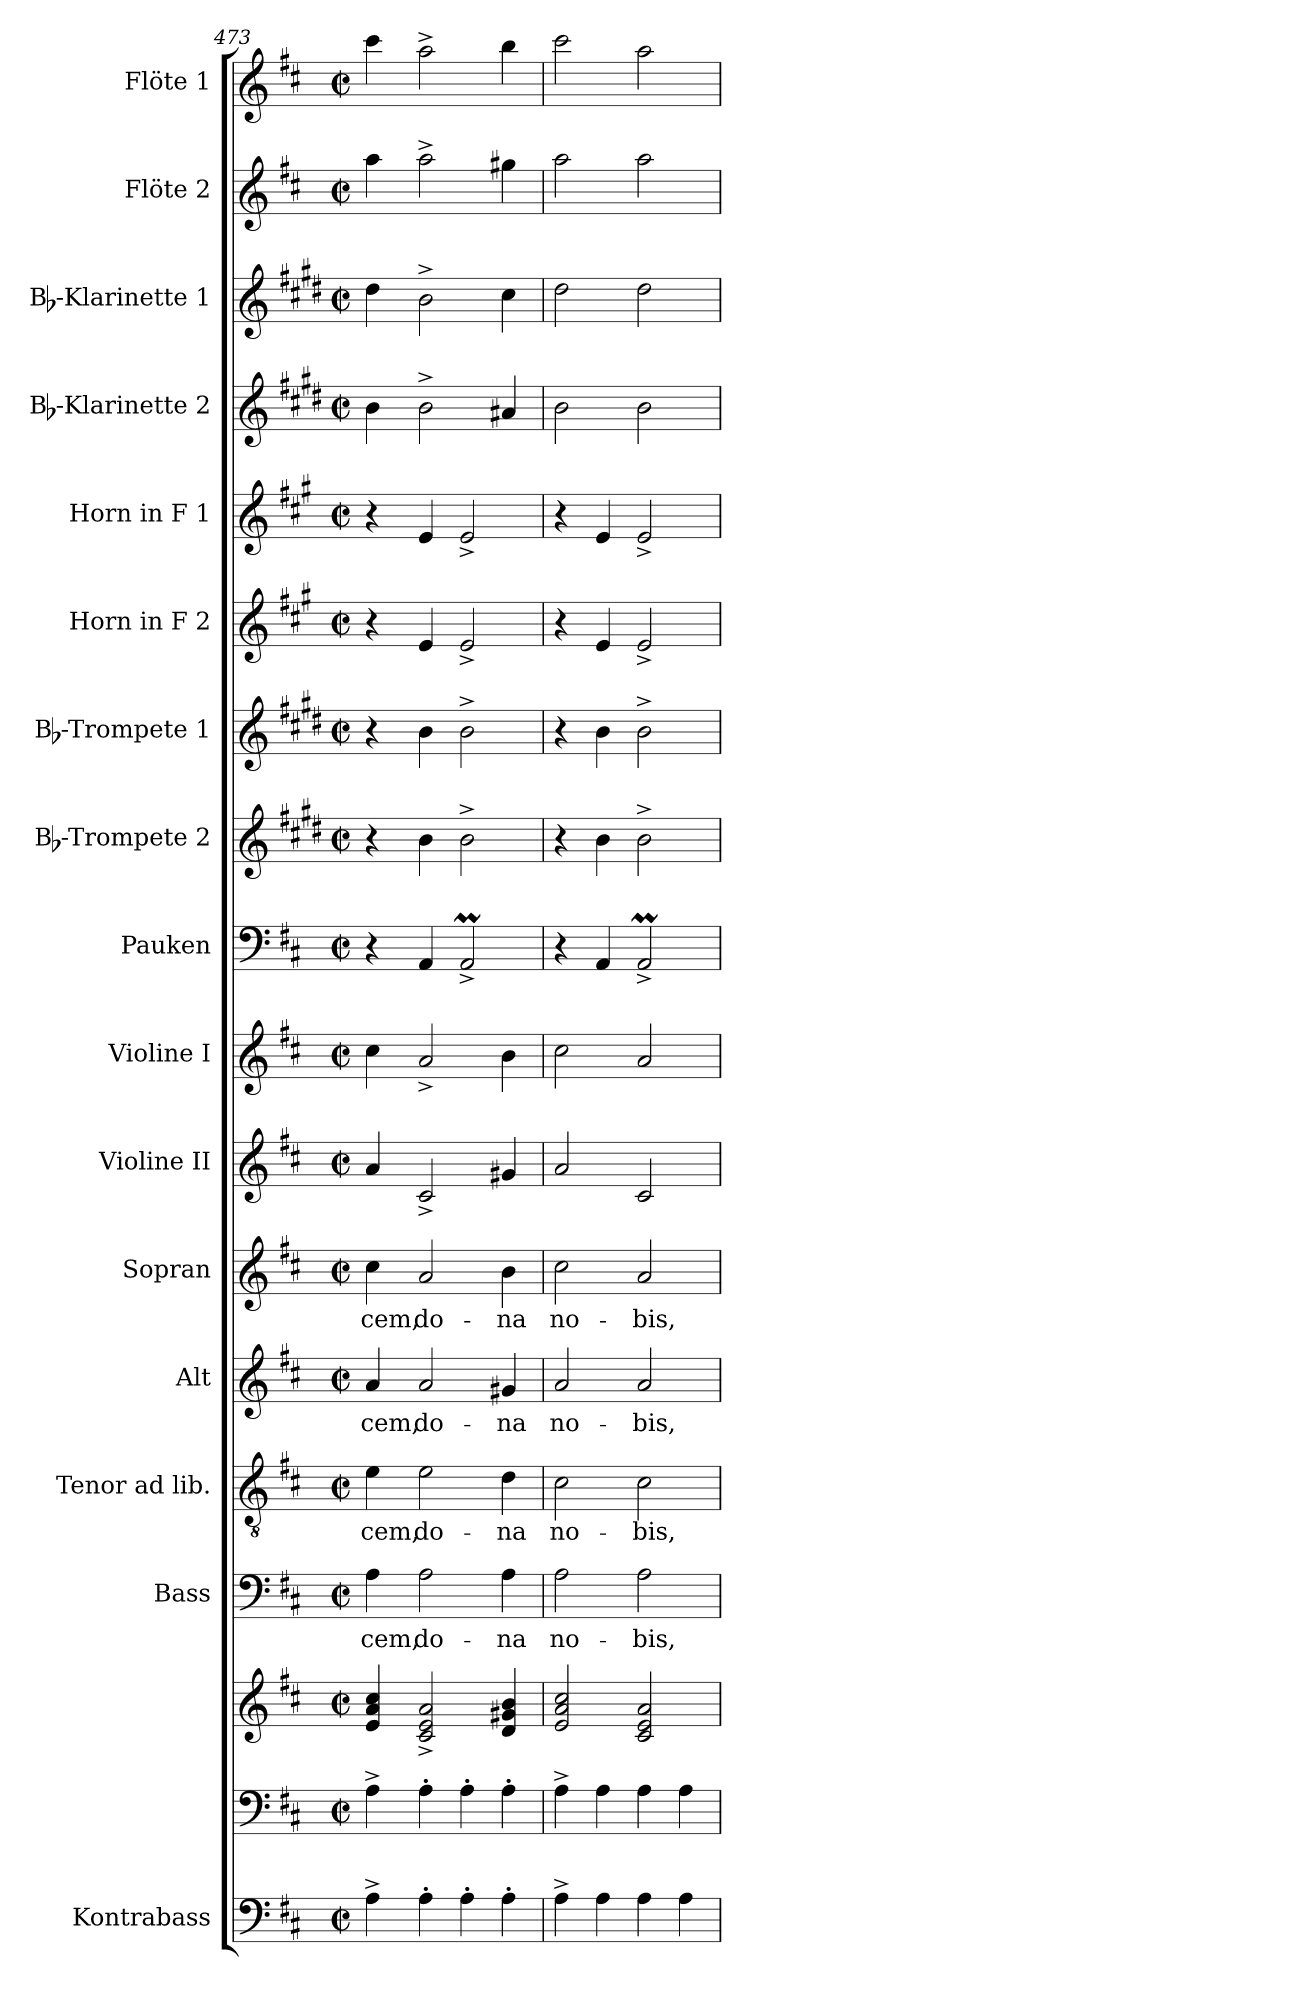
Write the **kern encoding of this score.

**kern	**kern	**kern	**kern	**text	**kern	**text	**kern	**text	**kern	**text	**kern	**kern	**kern	**kern	**kern	**kern	**kern	**kern	**kern	**kern	**kern
*part17	*part16	*part16	*part15	*part15	*part14	*part14	*part13	*part13	*part12	*part12	*part11	*part10	*part9	*part8	*part7	*part6	*part5	*part4	*part3	*part2	*part1
*staff18	*staff17	*staff16	*staff15	*staff15	*staff14	*staff14	*staff13	*staff13	*staff12	*staff12	*staff11	*staff10	*staff9	*staff8	*staff7	*staff6	*staff5	*staff4	*staff3	*staff2	*staff1
*I"Kontrabass	*	*	*I"Bass	*	*I"Tenor ad lib.	*	*I"Alt	*	*I"Sopran	*	*I"Violine II	*I"Violine I	*I"Pauken	*I"Bb-Trompete 2	*I"Bb-Trompete 1	*I"Horn in F 2	*I"Horn in F 1	*I"Bb-Klarinette 2	*I"Bb-Klarinette 1	*I"Flöte 2	*I"Flöte 1
*I'Kb.	*	*	*I'B.	*	*I'T.	*	*I'A.	*	*I'S.	*	*I'Vl. II	*I'Vl. I	*I'Pk.	*I'Bb Trp. 2	*I'Bb Trp. 1	*	*	*I'Bb Kl. 2	*I'Bb Kl. 1	*I'Fl. 2	*I'Fl. 1
*clefF4	*clefF4	*clefG2	*clefF4	*	*clefGv2	*	*clefG2	*	*clefG2	*	*clefG2	*clefG2	*clefF4	*clefG2	*clefG2	*clefG2	*clefG2	*clefG2	*clefG2	*clefG2	*clefG2
*ITrd7c12	*	*	*	*	*	*	*	*	*	*	*	*	*	*ITrd1c2	*ITrd1c2	*ITrd4c7	*ITrd4c7	*ITrd1c2	*ITrd1c2	*	*
*k[f#c#]	*k[f#c#]	*k[f#c#]	*k[f#c#]	*	*k[f#c#]	*	*k[f#c#]	*	*k[f#c#]	*	*k[f#c#]	*k[f#c#]	*k[f#c#]	*k[f#c#]	*k[f#c#]	*k[f#c#]	*k[f#c#]	*k[f#c#]	*k[f#c#]	*k[f#c#]	*k[f#c#]
*D:	*D:	*D:	*D:	*	*D:	*	*D:	*	*D:	*	*D:	*D:	*D:	*D:	*D:	*D:	*D:	*D:	*D:	*D:	*D:
*M2/2	*M2/2	*M2/2	*M2/2	*	*M2/2	*	*M2/2	*	*M2/2	*	*M2/2	*M2/2	*M2/2	*M2/2	*M2/2	*M2/2	*M2/2	*M2/2	*M2/2	*M2/2	*M2/2
*met(c|)	*met(c|)	*met(c|)	*met(c|)	*	*met(c|)	*	*met(c|)	*	*met(c|)	*	*met(c|)	*met(c|)	*met(c|)	*met(c|)	*met(c|)	*met(c|)	*met(c|)	*met(c|)	*met(c|)	*met(c|)	*met(c|)
=473	=473	=473	=473	=473	=473	=473	=473	=473	=473	=473	=473	=473	=473	=473	=473	=473	=473	=473	=473	=473	=473
!	!	!	!	!LO:LY:b	!	!LO:LY:b	!	!LO:LY:b	!	!LO:LY:b	!	!	!	!	!	!	!	!	!	!	!
4AA^>\	4A^>\	4e/ 4a/ 4cc#/	4A\	-cem,	4e\	-cem,	4a/	-cem,	4cc#\	-cem,	4a/	4cc#\	4r	4r	4r	4r	4r	4a\	4cc#\	4aa\	4ccc#\
!	!	!	!	!LO:LY:b	!	!LO:LY:b	!	!LO:LY:b	!	!LO:LY:b	!	!	!	!	!	!	!	!	!	!	!
4AA'>\	4A'>\	2c#/^< 2e/^< 2a/^<	2A\	do-	2e\	do-	2a/	do-	2a/	do-	2c#^</	2a^</	4AA/	4a\	4a\	4A/	4A/	2a^>\	2a^>\	2aa^>\	2aa^>\
4AA'>\	4A'>\	.	.	.	.	.	.	.	.	.	.	.	2AAM^>/	2a^>\	2a^>\	2A^</	2A^</	.	.	.	.
!	!	!	!	!LO:LY:b	!	!LO:LY:b	!	!LO:LY:b	!	!LO:LY:b	!	!	!	!	!	!	!	!	!	!	!
4AA'>\	4A'>\	4d/ 4g#X/ 4b/	4A\	-na	4d\	-na	4g#X/	-na	4b\	-na	4g#X/	4b\	.	.	.	.	.	4g#X/	4b\	4gg#X\	4bb\
=474	=474	=474	=474	=474	=474	=474	=474	=474	=474	=474	=474	=474	=474	=474	=474	=474	=474	=474	=474	=474	=474
!	!	!	!	!LO:LY:b	!	!LO:LY:b	!	!LO:LY:b	!	!LO:LY:b	!	!	!	!	!	!	!	!	!	!	!
4AA^>\	4A^>\	2e/ 2a/ 2cc#/	2A\	no-	2c#\	no-	2a/	no-	2cc#\	no-	2a/	2cc#\	4r	4r	4r	4r	4r	2a\	2cc#\	2aa\	2ccc#\
4AA\	4A\	.	.	.	.	.	.	.	.	.	.	.	4AA/	4a\	4a\	4A/	4A/	.	.	.	.
!	!	!	!	!LO:LY:b	!	!LO:LY:b	!	!LO:LY:b	!	!LO:LY:b	!	!	!	!	!	!	!	!	!	!	!
4AA\	4A\	2c#/ 2e/ 2a/	2A\	-bis,	2c#\	-bis,	2a/	-bis,	2a/	-bis,	2c#/	2a/	2AAM^>/	2a^>\	2a^>\	2A^</	2A^</	2a\	2cc#\	2aa\	2aa\
4AA\	4A\	.	.	.	.	.	.	.	.	.	.	.	.	.	.	.	.	.	.	.	.
=	=	=	=	=	=	=	=	=	=	=	=	=	=	=	=	=	=	=	=	=	=
*-	*-	*-	*-	*-	*-	*-	*-	*-	*-	*-	*-	*-	*-	*-	*-	*-	*-	*-	*-	*-	*-
